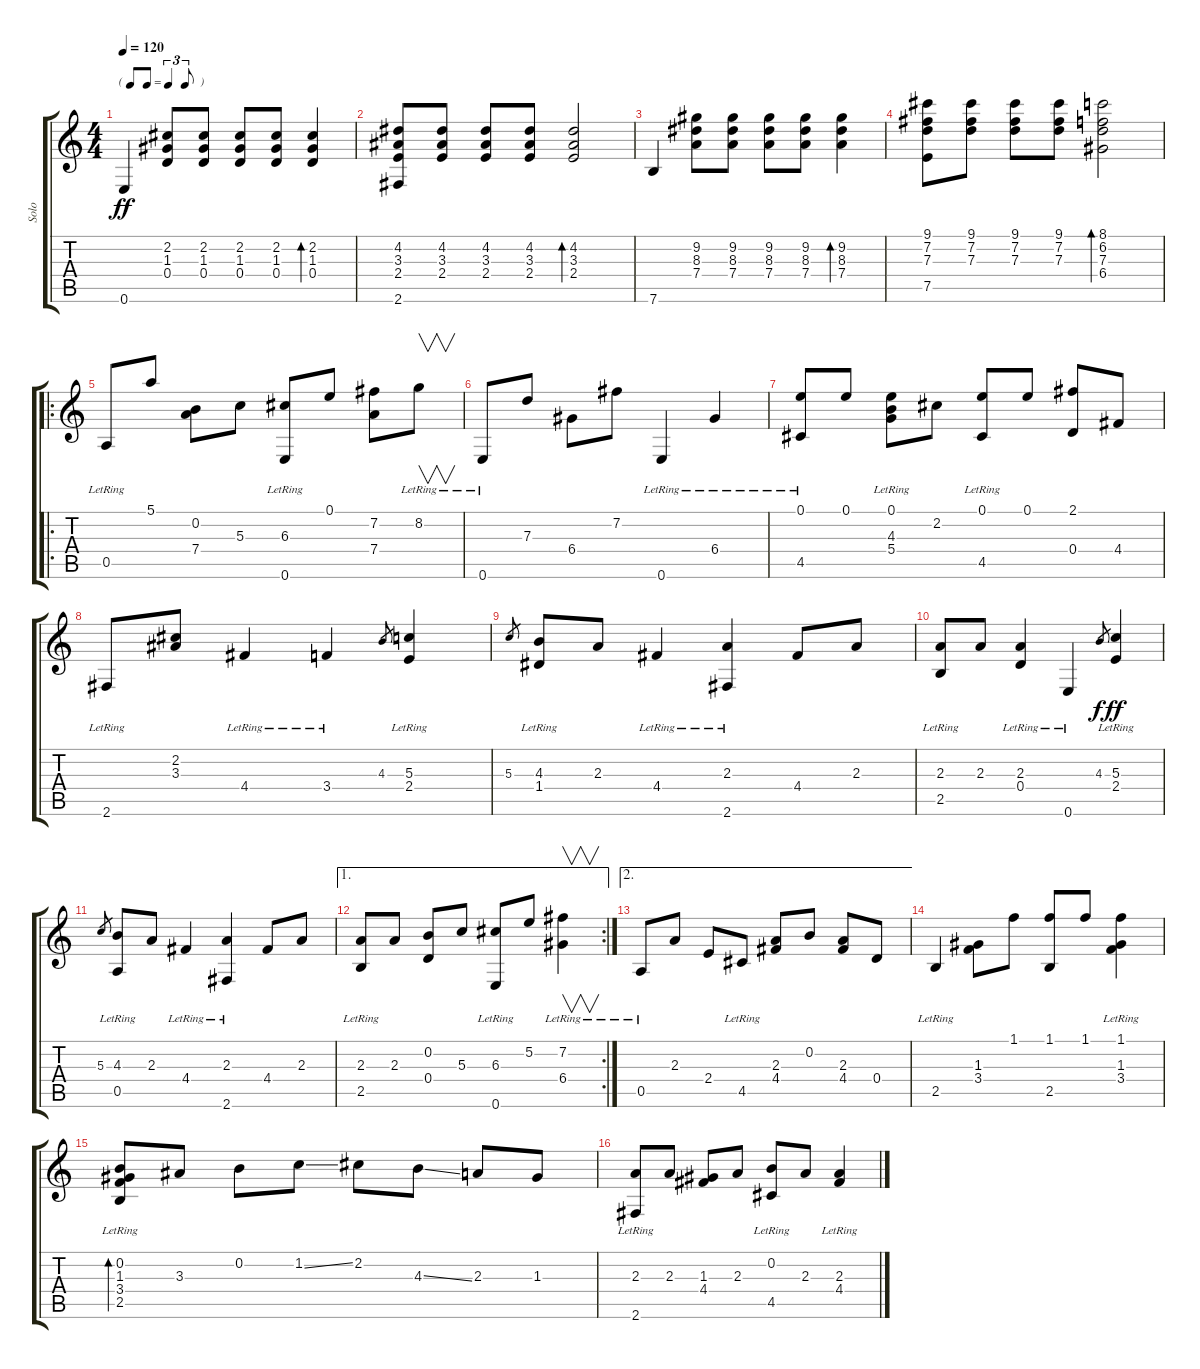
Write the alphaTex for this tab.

\track ("Solo" "Solo") {instrument acousticguitarsteel}
\staff {score tabs}
\tuning (E4 B3 G3 D3 A2 E2) {hide}
\ts (4 4)
\tf triplet8th
\tempo 120
\clef g2
\ks c
0.6.4{dy ff instrument acousticguitarsteel} (2.2 1.3 0.4).8 (2.2 1.3 0.4).8 (2.2 1.3 0.4).8 (2.2 1.3 0.4).8 (2.2 1.3 0.4).4{bd 240} |
(4.2 3.3 2.4 2.6).8 (4.2 3.3 2.4).8 (4.2 3.3 2.4).8 (4.2 3.3 2.4).8 (4.2 3.3 2.4).2{bd 240} |
7.6.4 (9.2 8.3 7.4).8 (9.2 8.3 7.4).8 (9.2 8.3 7.4).8 (9.2 8.3 7.4).8 (9.2 8.3 7.4).4{bd 240} |
(9.1 7.2 7.3 7.5).8 (9.1 7.2 7.3).8 (9.1 7.2 7.3).8 (9.1 7.2 7.3).8 (8.1 6.2 7.3 6.4).2{bd 240} |
\ro
0.5{lr}.8 5.1.8 (0.2 7.4).8 5.3.8 (6.3 0.6{lr}).8 0.1.8 (7.2 7.4).8 8.2{lr}.8{v} |
0.6{lr}.8 7.3.8 6.4.8 7.2.8 0.6{lr}.4 6.4{lr}.4 |
(0.1 4.5{lr}).8 0.1.8 (0.1 4.3 5.4{lr}).8 2.2.8 (0.1 4.5{lr}).8 0.1.8 (2.1 0.4).8 4.4.8 |
2.6{lr}.8 (2.2 3.3).8 4.4{lr}.4 3.4{lr}.4 4.3.8{gr} (5.3 2.4{lr}).4 |
5.3.8{gr} (4.3 1.4{lr}).8 2.3.8 4.4{lr}.4 (2.3 2.6{lr}).4 4.4.8 2.3.8 |
(2.3 2.5{lr}).8 2.3.8 (2.3 0.4{lr}).4 0.6{lr}.4 4.3.8{gr dy f} (5.3 2.4{lr}).4{dy ff} |
5.3.8{gr} (4.3 0.5{lr}).8 2.3.8 4.4{lr}.4 (2.3 2.6{lr}).4 4.4.8 2.3.8 |
\ae 1
\rc 2
(2.3 2.5{lr}).8 2.3.8 (0.2 0.4).8 5.3.8 (6.3 0.6{lr}).8 5.2.8 (7.2 6.4{lr}).4{v} |
\ae 2
0.5{lr}.8 2.3.8 2.4.8 4.5{lr}.8 (2.3 4.4).8 0.2.8 (2.3 4.4).8 0.4.8 |
2.5{lr}.4 (1.3 3.4).8 1.1.8 (1.1 2.5).8 1.1.8 (1.1 1.3 3.4{lr}).4 |
(0.2 1.3 3.4 2.5{lr}).8{bd 120} 3.3.8 0.2.8 1.2{ss}.8 2.2.8 4.3{ss}.8 2.3.8 1.3.8 |
(2.3 2.6{lr}).8 2.3.8 (1.3 4.4).8 2.3.8 (0.2 4.5{lr}).8 2.3.8 (2.3 4.4{lr}).4
